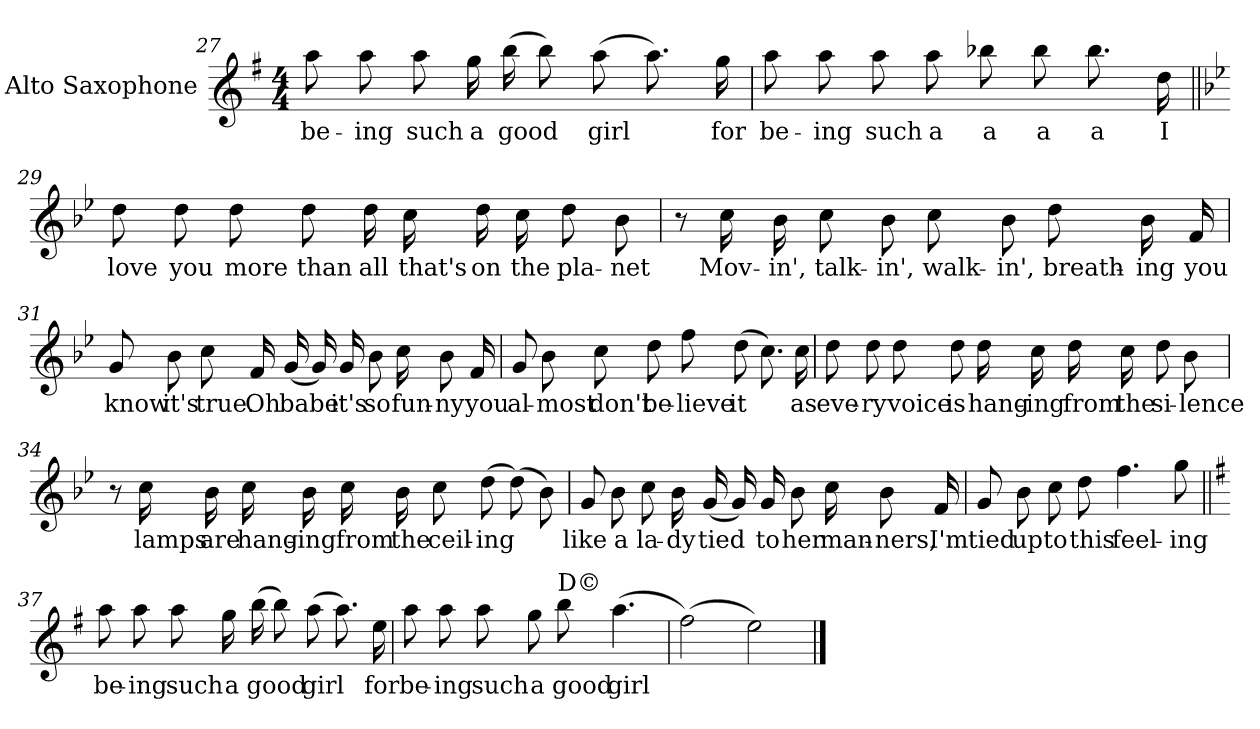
**kern	**text
*part1	*part1
*staff1	*staff1
*I"Alto Saxophone	*
*I'Alto Sax.	*
*clefG2	*
*k[f#]	*
*e:	*
*M4/4	*
=27	=27
8aaL	-be-
8aa	-ing
8aaL	-such
16gg	-a
(16bb	-good
8bbL)	.
(8aa	-girl
8.aaL)	.
16gg	-for
=28	=28
8aaL	-be-
8aa	-ing
8aa	-such
8aa	-a
8bb-L	-a
8bb-	-a
8.bb-L	-a
16dd	-I
!!LO:LB:g=z
=29||	=29||
*k[b-e-]	*
*B-:	*
8ddL	-love
8dd	-you
8dd	-more
8dd	-than
16ddLL	-all
16cc	-that's
16dd	-on
16cc	-the
8ddL	-pla-
8b-	-net
=30	=30
8r	.
16cc	-Mov-
16b-	-in',
8ccL	-talk-
8b-	-in',
8ccL	-walk-
8b-	-in',
8ddL	-breath-
16b-	-ing
16f	-you
!!LO:LB:g=z
=31	=31
8gL	-know
8b-	-it's
8ccL	-true.
16f	-Oh
(16g	-babe
16gLL)	.
16g	-it's
8b-	-so
16ccLL	-fun-
8b-	-ny
16f	-you
=32	=32
8gL	-al-
8b-	-most
8cc	-don't
8dd	-be-
8ffL	-lieve
(8dd	-it
8.ccL)	.
16cc	-as
!!LO:LB:g=z
=33	=33
8ddL	-eve-
8dd	-ry
8dd	-voice
8dd	-is
16ddLL	-hang-
16cc	-ing
16dd	-from
16cc	-the
8ddL	-si-
8b-	-lence
=34	=34
8r	.
16cc	-lamps
16b-	-are
16ccLL	-hang-
16b-	-ing
16cc	-from
16b-	-the
8ccL	-ceil-
(8dd	-ing
(8dd)	.
8b-)	.
!!LO:LB:g=z
=35	=35
8gL	-like
8b-	-a
8ccL	-la-
16b-	-dy
(16g	-tied
16gLL)	.
16g	-to
8b-	-her
16ccLL	-man-
8b-	-ners,
16f	-I'm
=36	=36
8gL	-tied
8b-	-up
8cc	-to
8dd	-this
4.ff	-feel-
8gg	-ing
!!LO:LB:g=z
=37||	=37||
*k[f#]	*
*e:	*
8aaL	-be-
8aa	-ing
8aaL	-such
16gg	-a
(16bb	-good
8bbL)	.
(8aa	-girl
8.aaL)	.
16ee	-for
=38	=38
8aaL	-be-
8aa	-ing
8aa	-such
8gg	-a
!LO:TX:a:t=D©	!
8bbL	-good
(4.aa	-girl
=39	=39
(2ff#)	.
2ee)	.
==	==
*-	*-
